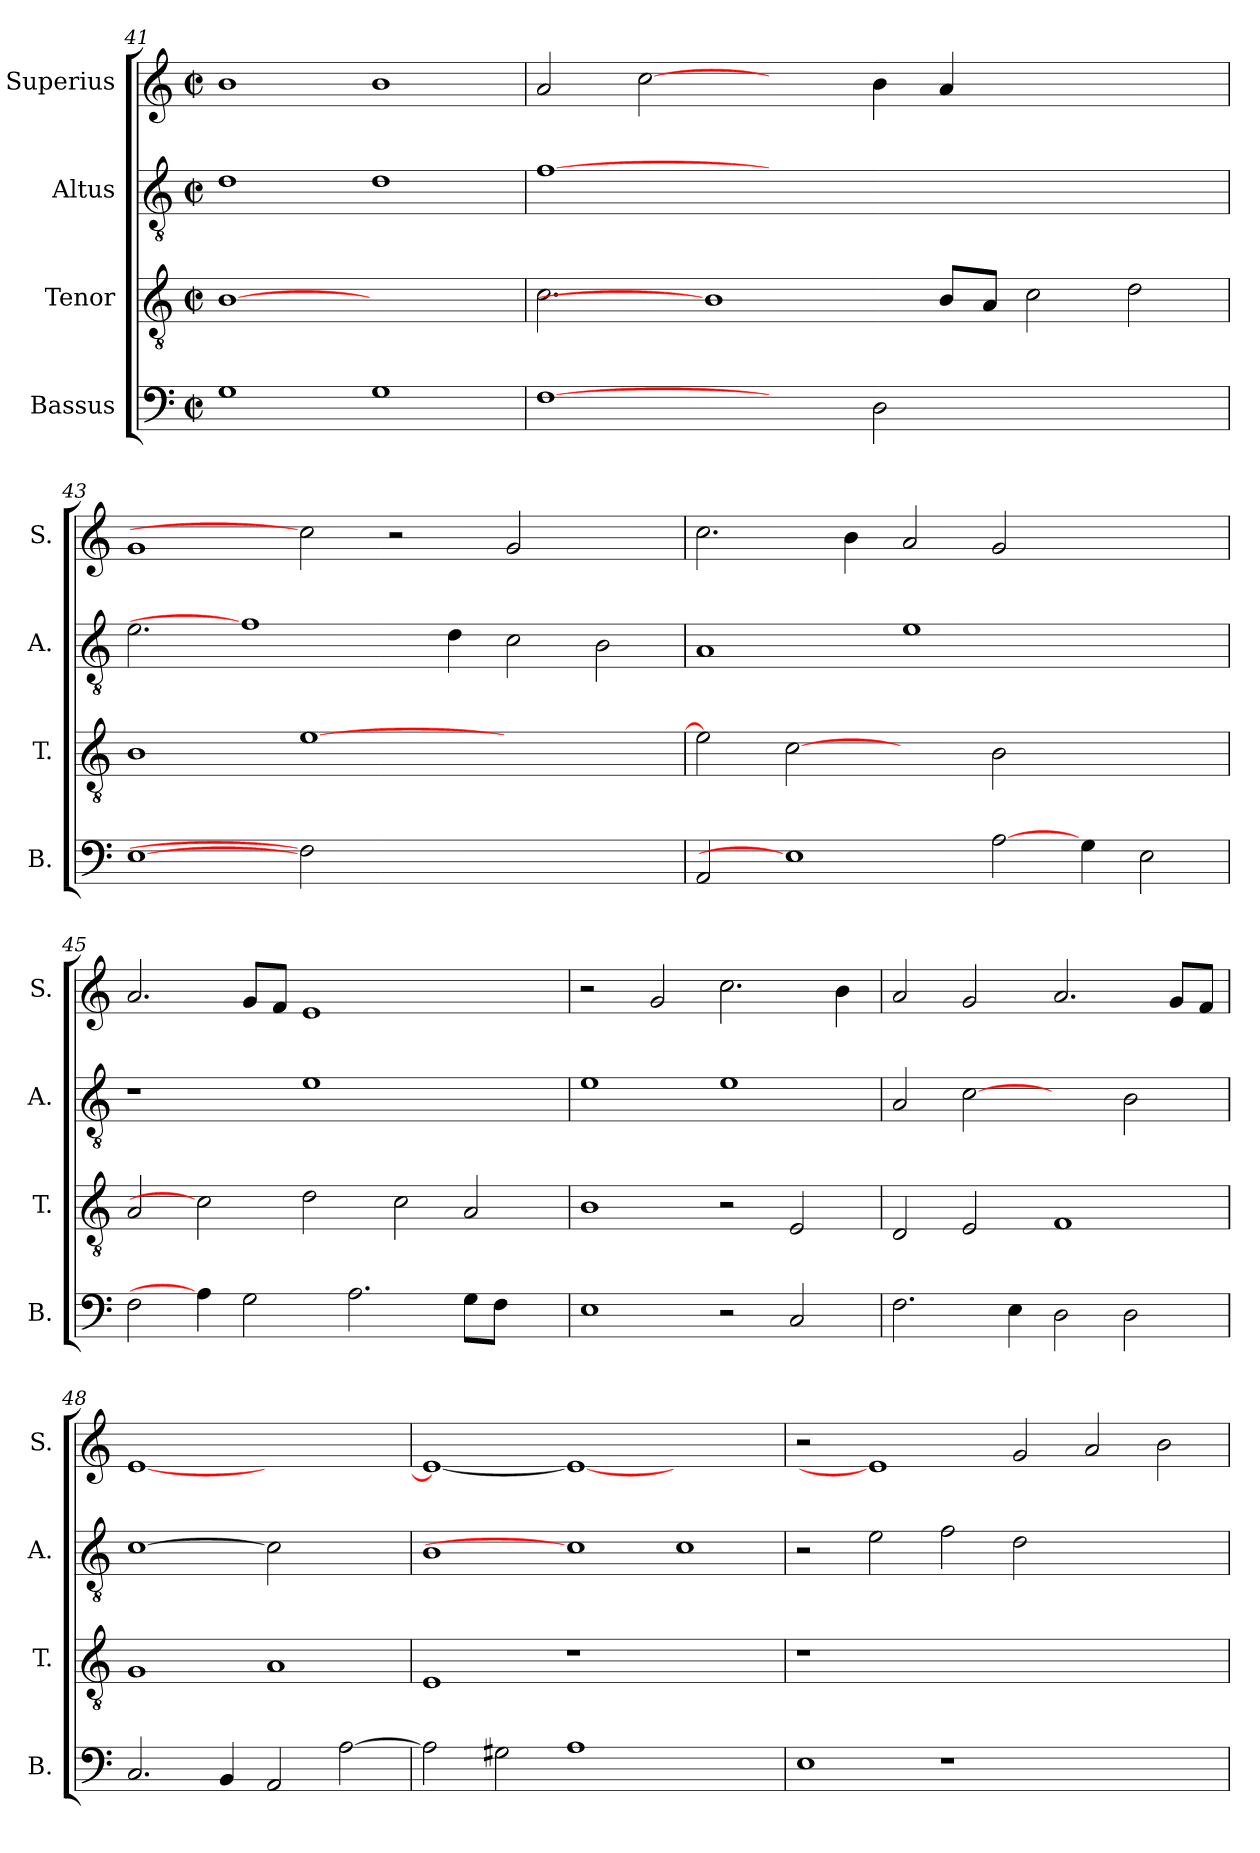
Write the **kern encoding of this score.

**kern	**kern	**kern	**kern
*part4	*part3	*part2	*part1
*staff4	*staff3	*staff2	*staff1
*I"Bassus	*I"Tenor	*I"Altus	*I"Superius
*I'B.	*I'T.	*I'A.	*I'S.
*clefF4	*clefGv2	*clefGv2	*clefG2
*	*ITrd7c12	*ITrd7c12	*
*k[]	*k[]	*k[]	*k[]
*C:	*C:	*C:	*C:
*M2/2	*M2/2	*M2/2	*M2/2
*met(c|)	*met(c|)	*met(c|)	*met(c|)
=41	=41	=41	=41
1Gi	[1BBi	1Di	1bi
1Gi	1ryy	1Di	1bi
=42	=42	=42	=42
[1Fi	2.Ci\	[1Fi	2ai/
.	.	.	[2cci
.	1BBi]	.	.
2ryy	.	0ryy	2ryy
2Di\	.	.	4bi\
.	8BBi/L	.	4ai/
.	8AAi/J	.	.
1ryy	2Ci\	.	1ryy
.	2Di\	.	.
=43	=43	=43	=43
[1Ei	1BBi	2.Ei\	1gi
.	.	1Fi]	.
2Fi]	[>1Ei	.	2cci]
1.ryy	.	.	2r
.	.	4Di\	.
.	1ryy	2Ci\	2gi/
.	.	2BBi\	2ryy
=44	=44	=44	=44
2AAi/	2Ei\]	1AAi	2.cci\
1Ei]	[2Ci	.	.
.	.	.	4bi\
.	2ryy	1Ei	2ai/
[2Ai\	2BBi\	.	2gi/
4Gi\	2.ryy	2.ryy	2.ryy
2Ei\	.	.	.
!!LO:LB:g=z
=45	=45	=45	=45
2Fi\	2AAi/	1r	2.ai/
4Ai\]	2Ci]	.	.
2Gi\	.	.	8gi/L
.	.	.	8fi/J
.	2Di\	1Ei	1ei
2.Ai\	.	.	.
.	2Ci\	.	.
8Gi\L	2AAi/	2ryy	2ryy
8Fi\J	.	.	.
4ryy	.	.	.
=46	=46	=46	=46
1Ei	1BBi	1Ei	2r
.	.	.	2gi/
2r	2r	1Ei	2.cci\
2Ci/	2EEi/	.	.
.	.	.	4bi\
=47	=47	=47	=47
2.Fi\	2DDi/	2AAi/	2ai/
.	2EEi/	[2Ci	2gi/
4Ei\	.	.	.
2Di\	1FFi	2ryy	2.ai/
2Di\	.	2BBi\	.
.	.	.	8gi/L
.	.	.	8fi/J
=48	=48	=48	=48
2.Ci/	1GGi	[1Ci	[<1ei
4BBi/	.	.	.
2AAi/	1AAi	2Ci]	1ryy
[>2Ai\	.	2ryy	.
=49	=49	=49	=49
2Ai\]	1EEi	1BBi	1ei_<
2G#Xi\	.	.	.
1Ai	1r	1Ci]	1ei_
1ryy	1ryy	1Ci	1ryy
!!LO:PB:g=z
=50	=50	=50	=50
!	!LO:N:vis=1	!	!
1Ei	1r	2r	2r
.	.	2Ei\	1ei]
1r	0ryy	2Fi\	.
.	.	2Di\	2gi/
1ryy	.	1ryy	2ai/
.	.	.	2bi\
=	=	=	=
*-	*-	*-	*-
